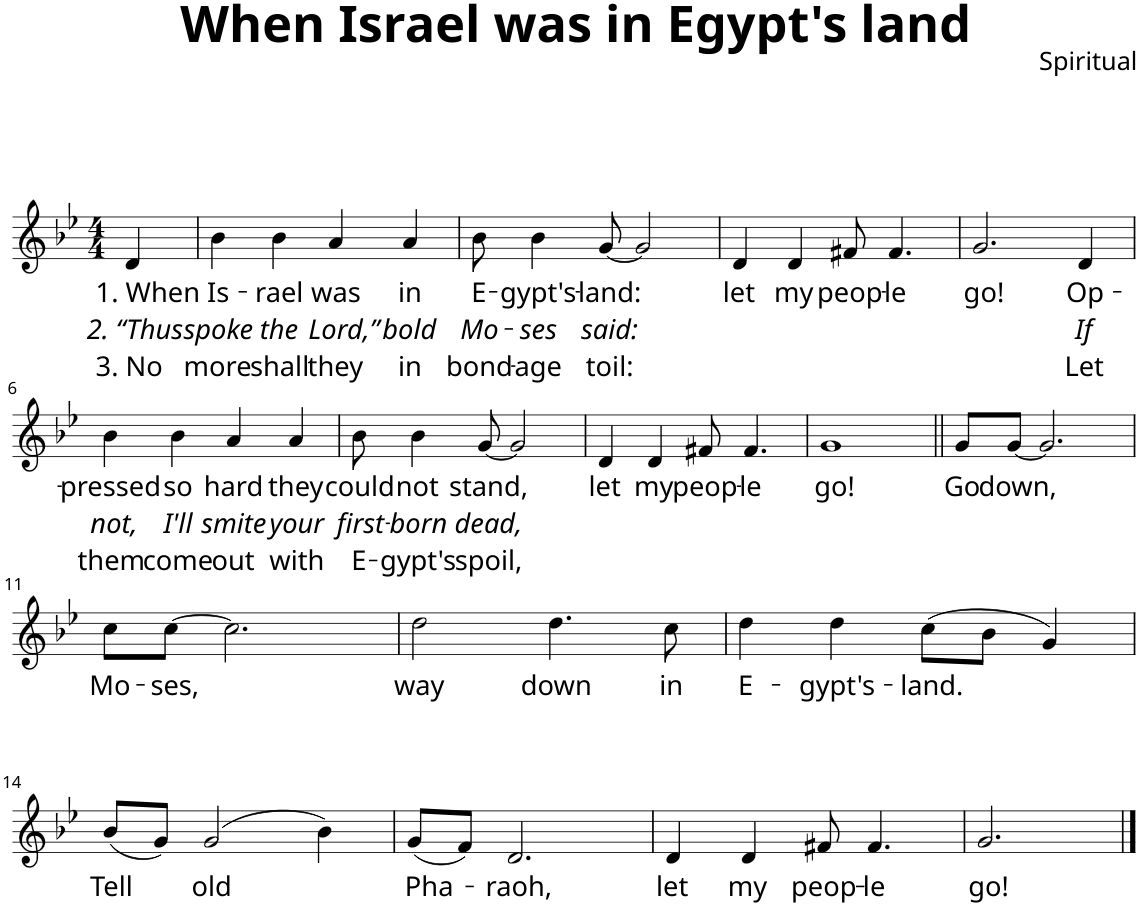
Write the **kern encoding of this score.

**kern	**text	**text	**text
*part1	*part1	*part1	*part1
*staff1	*staff1	*staff1	*staff1
*I"Voice	*	*	*
*I'Vc.	*	*	*
*clefG2	*	*	*
*k[b-e-]	*	*	*
*B-:	*	*	*
*M4/4	*	*	*
=1	=1	=1	=1
!	!LO:LY:b	!LO:LY:b	!LO:LY:b
4d/	1. When	2. “Thus	3. No
=2	=2	=2	=2
!	!LO:LY:b	!LO:LY:b	!LO:LY:b
4b-\	Is-	spoke	more
!	!LO:LY:b	!LO:LY:b	!LO:LY:b
4b-\	-rael	the	shall
!	!LO:LY:b	!LO:LY:b	!LO:LY:b
4a/	was	Lord,”	they
!	!LO:LY:b	!LO:LY:b	!LO:LY:b
4a/	in	bold	in
=3	=3	=3	=3
!	!LO:LY:b	!LO:LY:b	!LO:LY:b
8b-\	E-	Mo-	bond-
!	!LO:LY:b	!LO:LY:b	!LO:LY:b
4b-\	-gypt's-	-ses	-age
!	!LO:LY:b	!LO:LY:b	!LO:LY:b
[8g/	-land:	said:	toil:
2g/]	.	.	.
=4	=4	=4	=4
!	!LO:LY:b	!	!
4d/	let	.	.
!	!LO:LY:b	!	!
4d/	my	.	.
!	!LO:LY:b	!	!
8f#X/	peop-	.	.
!	!LO:LY:b	!	!
4.f#/	-le	.	.
=5	=5	=5	=5
!	!LO:LY:b	!	!
2.g/	go!	.	.
!	!LO:LY:b	!LO:LY:b	!LO:LY:b
4d/	Op-	If	Let
!!LO:LB:g=z
=6	=6	=6	=6
!	!LO:LY:b	!LO:LY:b	!LO:LY:b
4b-\	-pressed	not,	them
!	!LO:LY:b	!LO:LY:b	!LO:LY:b
4b-\	so	I'll	come
!	!LO:LY:b	!LO:LY:b	!LO:LY:b
4a/	hard	smite	out
!	!LO:LY:b	!LO:LY:b	!LO:LY:b
4a/	they	your	with
=7	=7	=7	=7
!	!LO:LY:b	!LO:LY:b	!LO:LY:b
8b-\	could	first-	E-
!	!LO:LY:b	!LO:LY:b	!LO:LY:b
4b-\	not	-born	-gypt's
!	!LO:LY:b	!LO:LY:b	!LO:LY:b
[8g/	stand,	dead,	spoil,
2g/]	.	.	.
=8	=8	=8	=8
!	!LO:LY:b	!	!
4d/	let	.	.
!	!LO:LY:b	!	!
4d/	my	.	.
!	!LO:LY:b	!	!
8f#X/	peop-	.	.
!	!LO:LY:b	!	!
4.f#/	-le	.	.
=9	=9	=9	=9
!	!LO:LY:b	!	!
1g	go!	.	.
=10||	=10||	=10||	=10||
!	!LO:LY:b	!	!
8g/L	Go	.	.
!	!LO:LY:b	!	!
[8g/J	down,	.	.
2.g/]	.	.	.
!!LO:LB:g=z
=11	=11	=11	=11
!	!LO:LY:b	!	!
8cc\L	Mo-	.	.
!	!LO:LY:b	!	!
[8cc\J	-ses,	.	.
2.cc\]	.	.	.
=12	=12	=12	=12
!	!LO:LY:b	!	!
2dd\	way	.	.
!	!LO:LY:b	!	!
4.dd\	down	.	.
!	!LO:LY:b	!	!
8cc\	in	.	.
=13	=13	=13	=13
!	!LO:LY:b	!	!
4dd\	E-	.	.
!	!LO:LY:b	!	!
4dd\	-gypt's-	.	.
!	!LO:LY:b	!	!
(8cc\L	-land.	.	.
8b-\J	.	.	.
4g/)	.	.	.
!!LO:LB:g=z
=14	=14	=14	=14
!	!LO:LY:b	!	!
(8b-/L	-Tell	.	.
8g/J)	.	.	.
!	!LO:LY:b	!	!
(2g/	old	.	.
4b-\)	.	.	.
=15	=15	=15	=15
!	!LO:LY:b	!	!
(8g/L	Pha-	.	.
8f/J)	.	.	.
!	!LO:LY:b	!	!
2.d/	-raoh,	.	.
=16	=16	=16	=16
!	!LO:LY:b	!	!
4d/	let	.	.
!	!LO:LY:b	!	!
4d/	my	.	.
!	!LO:LY:b	!	!
8f#X/	peop-	.	.
!	!LO:LY:b	!	!
4.f#/	-le	.	.
=17	=17	=17	=17
!	!LO:LY:b	!	!
2.g/	go!	.	.
==	==	==	==
*-	*-	*-	*-
